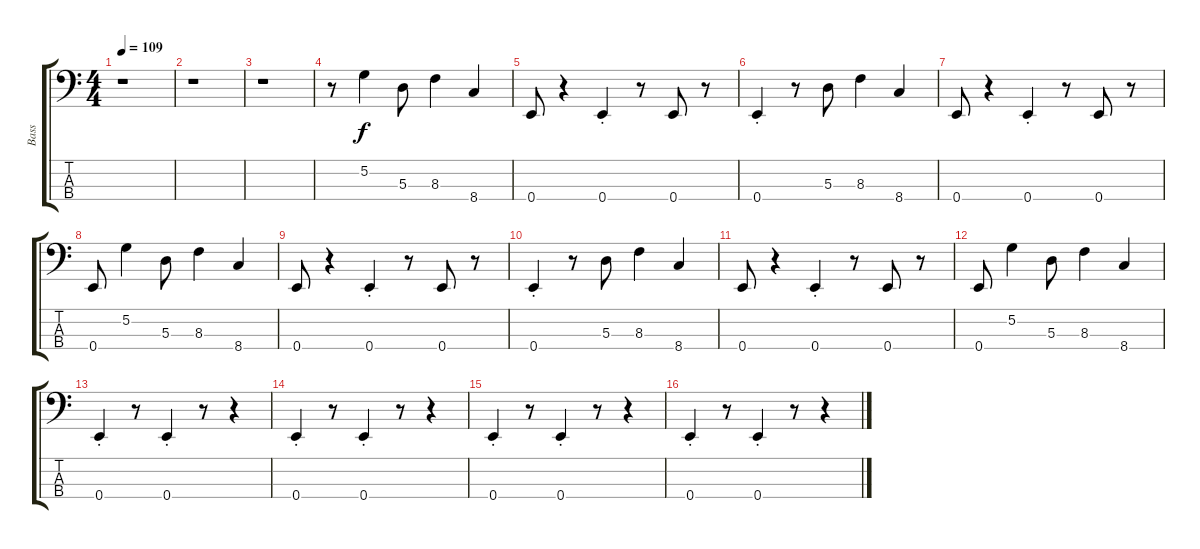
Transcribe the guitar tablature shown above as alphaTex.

\track ("Bass" "Bass") {instrument slapbass1}
\staff {score tabs}
\tuning (G2 D2 A1 E1) {hide}
\ts (4 4)
\tempo 109
\clef f4
\ks c
r.1{dy f} |
r.1 |
r.1 |
r.8 5.2.4 5.3.8 8.3.4 8.4.4 |
0.4.8 r.4 0.4{st}.4 r.8 0.4.8 r.8 |
0.4{st}.4 r.8 5.3.8 8.3.4 8.4.4 |
0.4.8 r.4 0.4{st}.4 r.8 0.4.8 r.8 |
0.4.8 5.2.4 5.3.8 8.3.4 8.4.4 |
0.4.8 r.4 0.4{st}.4 r.8 0.4.8 r.8 |
0.4{st}.4 r.8 5.3.8 8.3.4 8.4.4 |
0.4.8 r.4 0.4{st}.4 r.8 0.4.8 r.8 |
0.4.8 5.2.4 5.3.8 8.3.4 8.4.4 |
0.4{st}.4 r.8 0.4{st}.4 r.8 r.4 |
0.4{st}.4 r.8 0.4{st}.4 r.8 r.4 |
0.4{st}.4 r.8 0.4{st}.4 r.8 r.4 |
0.4{st}.4 r.8 0.4{st}.4 r.8 r.4
